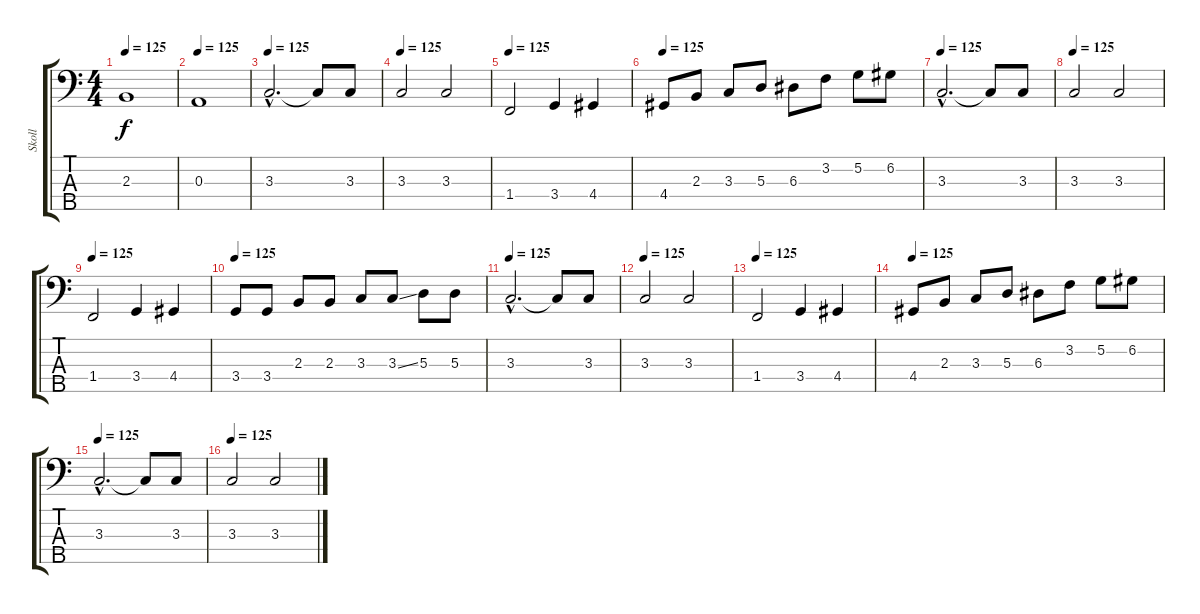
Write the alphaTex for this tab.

\track ("Skoll" "Skoll") {instrument electricbassfinger}
\staff {score tabs}
\tuning (G2 D2 A1 E1 B0) {hide}
\ts (4 4)
\tempo 125
\clef f4
\ks c
2.3.1{dy f volume 12} |
\tempo 125
0.3.1 |
\tempo 125
3.3{hac}.2{d volume 15} 3.3{t}.8 3.3.8 |
\tempo 125
3.3.2 3.3.2 |
\tempo 125
1.4.2 3.4.4 4.4.4 |
\tempo 125
4.4.8 2.3.8 3.3.8 5.3.8 6.3.8 3.2.8 5.2.8 6.2.8 |
\tempo 125
3.3{hac}.2{d volume 15} 3.3{t}.8 3.3.8 |
\tempo 125
3.3.2 3.3.2 |
\tempo 125
1.4.2 3.4.4 4.4.4 |
\tempo 125
3.4.8 3.4.8 2.3.8 2.3.8 3.3.8 3.3{ss}.8 5.3.8 5.3.8 |
\tempo 125
3.3{hac}.2{d volume 15} 3.3{t}.8 3.3.8 |
\tempo 125
3.3.2 3.3.2 |
\tempo 125
1.4.2 3.4.4 4.4.4 |
\tempo 125
4.4.8 2.3.8 3.3.8 5.3.8 6.3.8 3.2.8 5.2.8 6.2.8 |
\tempo 125
3.3{hac}.2{d volume 15} 3.3{t}.8 3.3.8 |
\tempo 125
3.3.2 3.3.2
